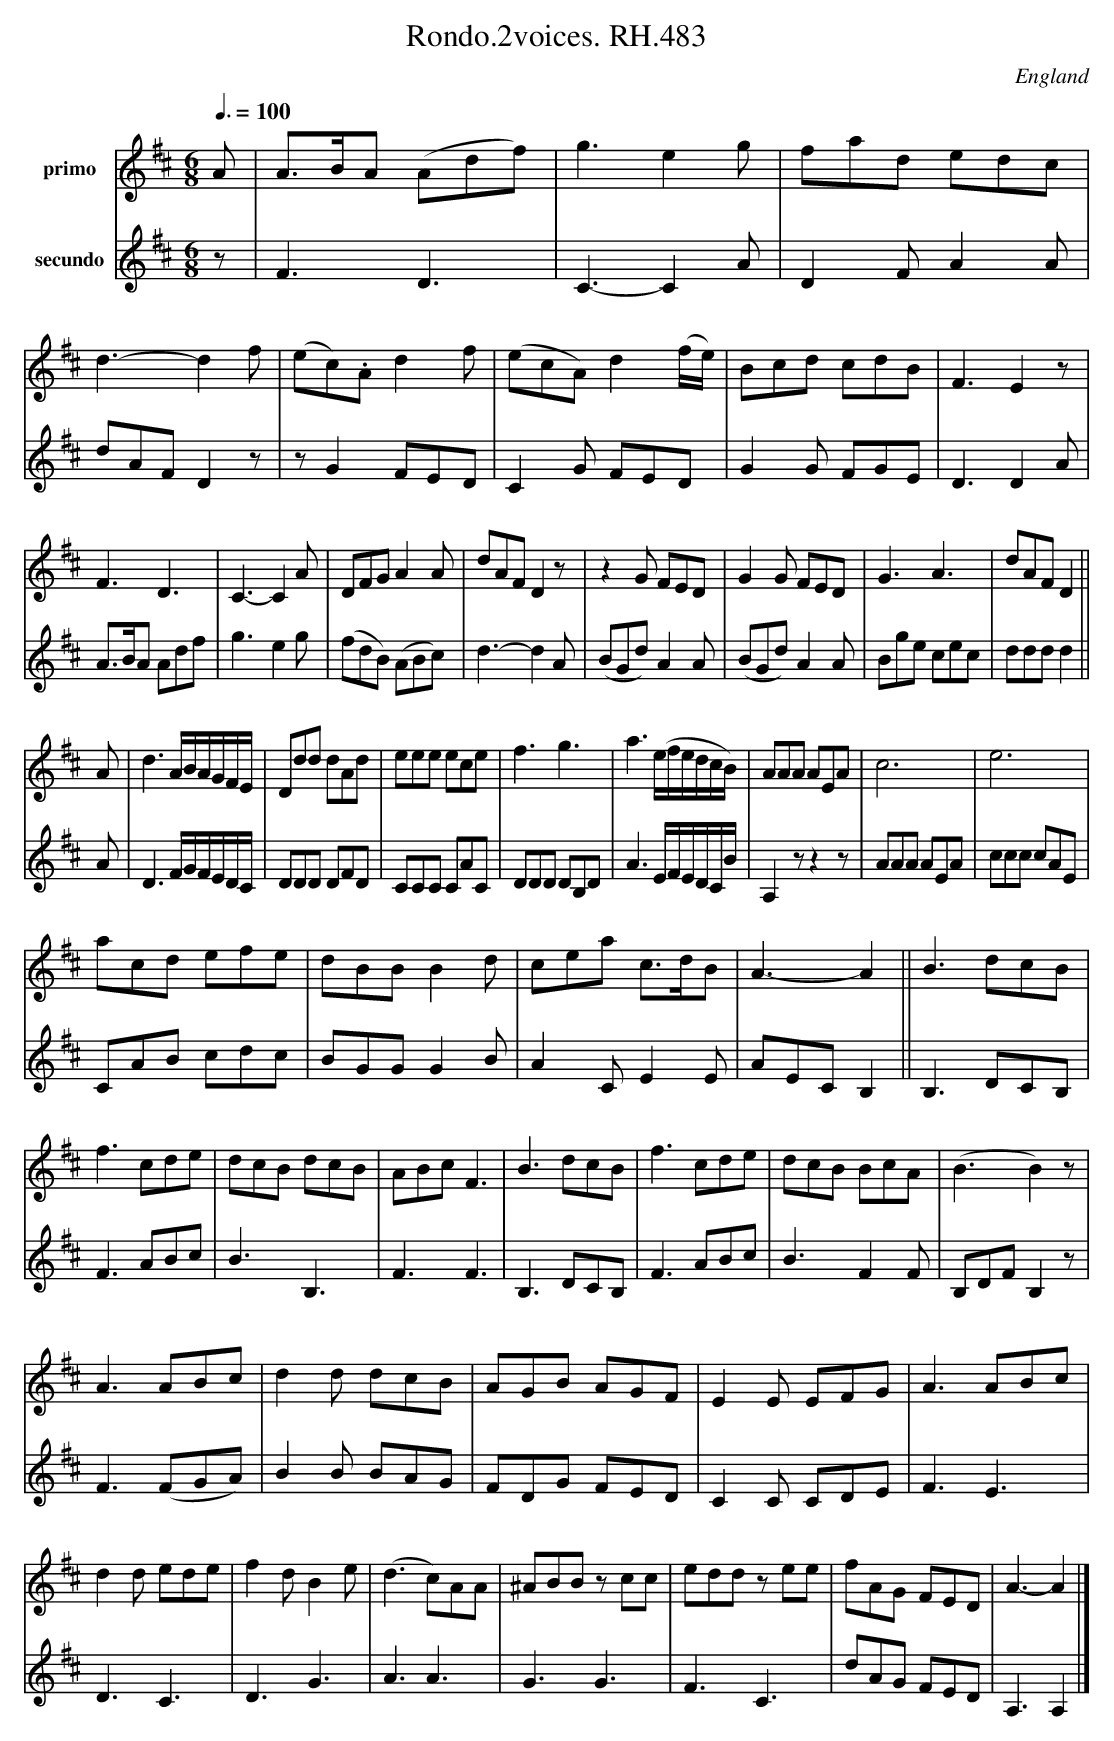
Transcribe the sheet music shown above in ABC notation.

X:1
T:Rondo.2voices. RH.483
L:1/8
M:6/8
O:England
Q:3/8=100
V:1 name="primo"
V:2 name="secundo"
K:D
[V:1] A|A>BA (Adf)|g3 e2g|fad edc|d3- d2f|(ec).A d2f|(ecA) d2(f/e/)|Bcd cdB|F3 E2z|
[V:2] z|F3 D3|C3- C2A|D2F A2A|dAF D2z|zG2 FED|C2G FED|G2G FGE|D3 D2A|
[V:1] F3 D3|C3- C2A|DFG A2A|dAF D2z|z2G FED|G2G FED|G3 A3|dAF D2||
[V:2] A>BA Adf|g3 e2g|(fdB) (ABc)|d3- d2A|(BGd) A2A|(BGd) A2A|Bge cec|ddd d2||
[V:1] A|d3 A/B/A/G/F/E/|Ddd dAd|eee ece|f3 g3|a3 (e/f/e/d/c/B/)|AAA AEA|c6|e6|
[V:2] A|D3 F/G/F/E/D/C/|DDD DFD|CCC CAC|DDD DB,D|A3 E/F/E/D/C/B/|A,2z z2z|AAA AEA|ccc cAE|
[V:1] acd efe|dBB B2d|cea c>dB|A3- A2||B3 dcB|f3 cde|dcB dcB|ABc F3|B3 dcB|f3 cde|dcB BcA|(B3 B2)z|
[V:2] CAB cdc|BGG G2B|A2C E2E|AEC B,2||B,3 DCB,|F3 ABc|B3 B,3|F3 F3|B,3 DCB,|F3 ABc|B3 F2F|B,DF B,2z|
[V:1] A3 ABc|d2d dcB|AGB AGF|E2E EFG|A3 ABc|d2d ede|f2d B2e|(d3 c)AA|^ABB zcc|edd zee|fAG FED|A3- A2|]
[V:2] F3 (FGA)|B2B BAG|FDG FED|C2C CDE|F3 E3|D3 C3|D3 G3|A3 A3|G3 G3|F3 C3|dAG FED|A,3 A,2|]
